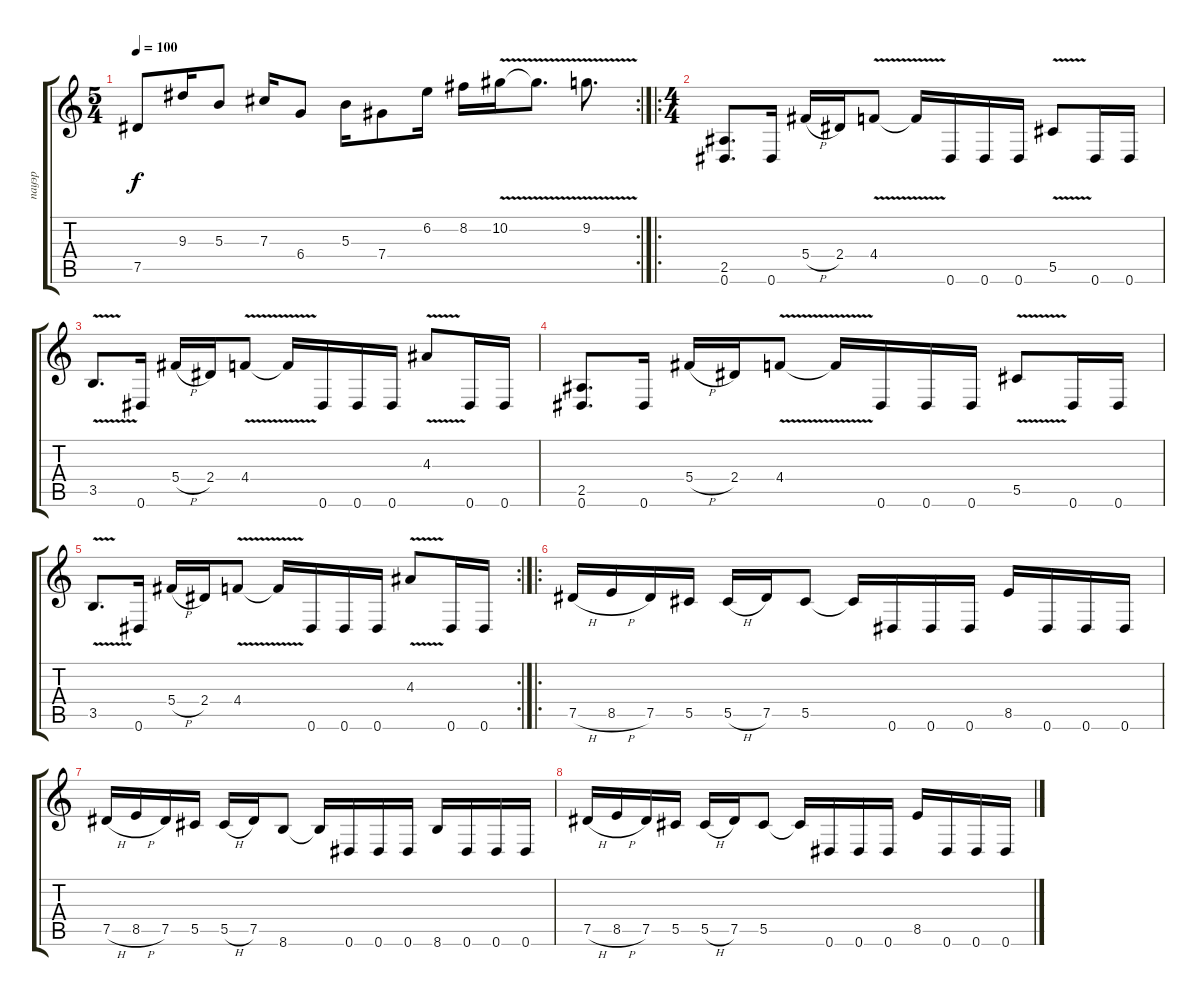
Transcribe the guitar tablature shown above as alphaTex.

\track ("пауэр" "пауэр") {instrument distortionguitar}
\staff {score tabs}
\tuning (Eb4 Bb3 Gb3 Db3 Ab2 Eb2) {hide}
\rc 2
\ts (5 4)
\tempo 100
\clef g2
\ks c
7.5.8{dy f} 9.3.16 5.3.8 7.3.16 6.4.8 5.3.16 7.4.8 6.2.16 8.2.16 10.2{v}.16 10.2{t}.8{d} 9.2{v}.8{d} |
\ro
\ts (4 4)
(2.5 0.6).8{d} 0.6.16 5.4{h}.16 2.4.16 4.4{v}.8 4.4{t}.16 0.6.16 0.6.16 0.6.16 5.5{v}.8 0.6.16 0.6.16 |
3.5{v}.8{d} 0.6.16 5.4{h}.16 2.4.16 4.4{v}.8 4.4{t}.16 0.6.16 0.6.16 0.6.16 4.3{v}.8 0.6.16 0.6.16 |
(2.5 0.6).8{d} 0.6.16 5.4{h}.16 2.4.16 4.4{v}.8 4.4{t}.16 0.6.16 0.6.16 0.6.16 5.5{v}.8 0.6.16 0.6.16 |
\rc 2
3.5{v}.8{d} 0.6.16 5.4{h}.16 2.4.16 4.4{v}.8 4.4{t}.16 0.6.16 0.6.16 0.6.16 4.3{v}.8 0.6.16 0.6.16 |
\ro
7.5{h}.16 8.5{h}.16 7.5.16 5.5.16 5.5{h}.16 7.5.16 5.5.8 5.5{t}.16 0.6.16 0.6.16 0.6.16 8.5.16 0.6.16 0.6.16 0.6.16 |
7.5{h}.16 8.5{h}.16 7.5.16 5.5.16 5.5{h}.16 7.5.16 8.6.8 8.6{t}.16 0.6.16 0.6.16 0.6.16 8.6.16 0.6.16 0.6.16 0.6.16 |
7.5{h}.16 8.5{h}.16 7.5.16 5.5.16 5.5{h}.16 7.5.16 5.5.8 5.5{t}.16 0.6.16 0.6.16 0.6.16 8.5.16 0.6.16 0.6.16 0.6.16
